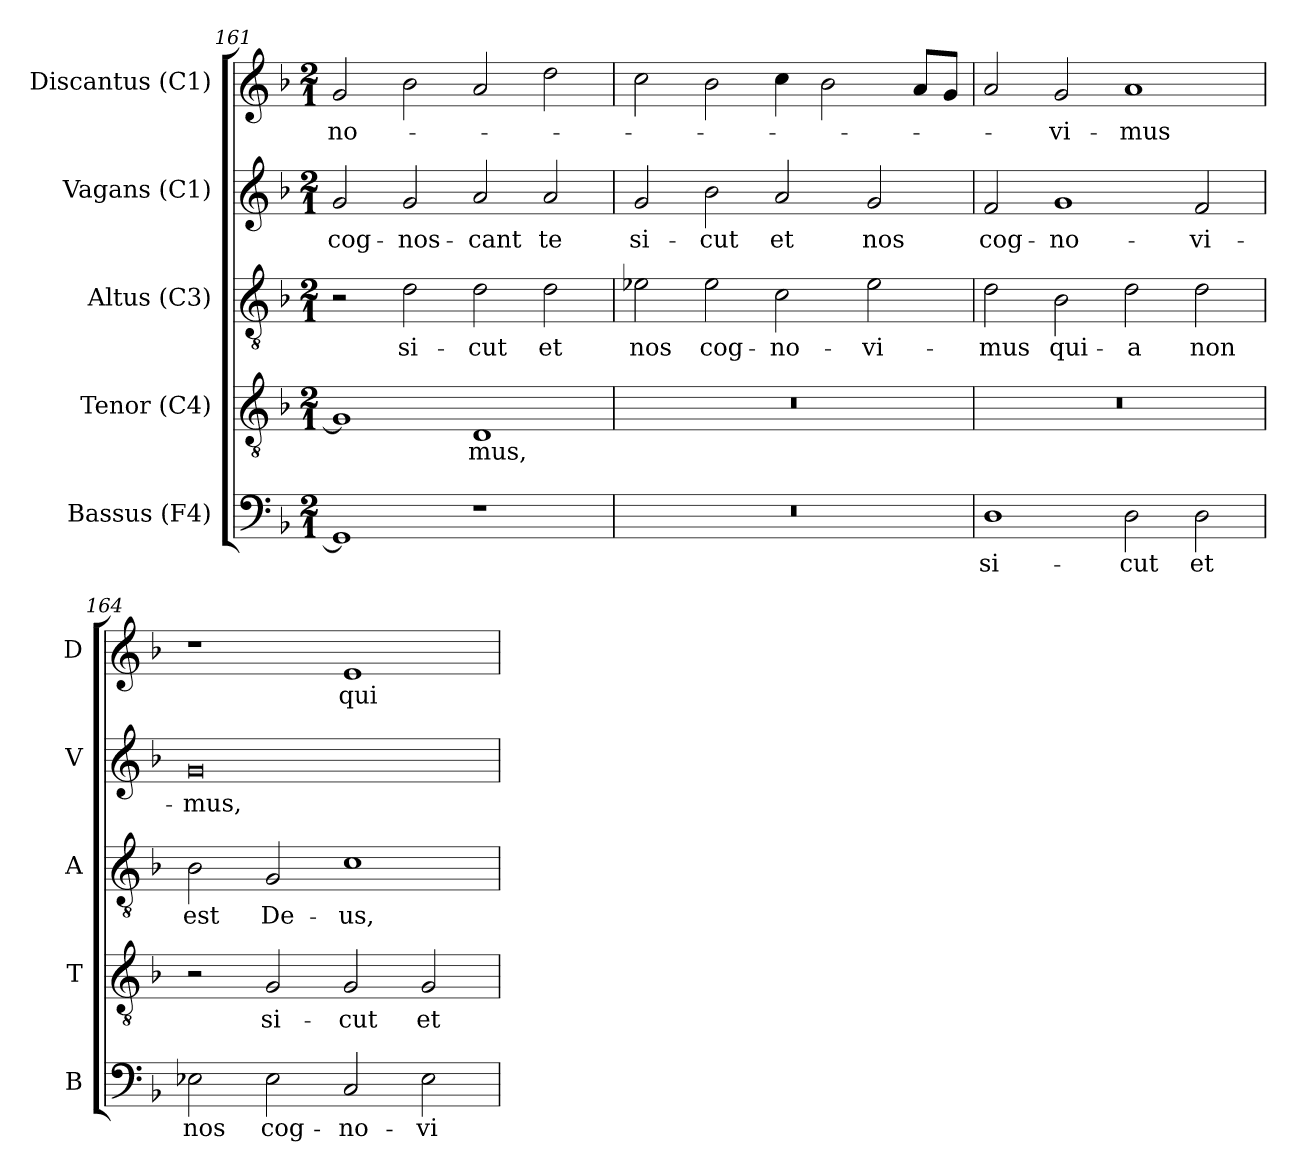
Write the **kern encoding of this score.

**kern	**text	**kern	**text	**kern	**text	**kern	**text	**kern	**text
*part5	*part5	*part4	*part4	*part3	*part3	*part2	*part2	*part1	*part1
*staff5	*staff5	*staff4	*staff4	*staff3	*staff3	*staff2	*staff2	*staff1	*staff1
*I"Bassus (F4)	*	*I"Tenor (C4)	*	*I"Altus (C3)	*	*I"Vagans (C1)	*	*I"Discantus (C1)	*
*I'B	*	*I'T	*	*I'A	*	*I'V	*	*I'D	*
*clefF4	*	*clefGv2	*	*clefGv2	*	*clefG2	*	*clefG2	*
*k[b-]	*	*k[b-]	*	*k[b-]	*	*k[b-]	*	*k[b-]	*
*F:	*	*F:	*	*F:	*	*F:	*	*F:	*
*M2/1	*	*M2/1	*	*M2/1	*	*M2/1	*	*M2/1	*
=161	=161	=161	=161	=161	=161	=161	=161	=161	=161
!	!	!	!	!	!	!	!LO:LY:b:color=#000000	!	!
!	!	!	!	!	!	!	!	!	!LO:LY:b:color=#000000
1GGi]	.	1Gi]	.	2r	.	2gi/	cog-	2gi/	-no-
!	!	!	!	!	!LO:LY:b:color=#000000	!	!	!	!
!	!	!	!	!	!	!	!LO:LY:b:color=#000000	!	!
.	.	.	.	2di\	si-	2gi/	-nos-	2b-i\	.
!	!	!	!LO:LY:b:color=#000000	!	!	!	!	!	!
!	!	!	!	!	!LO:LY:b:color=#000000	!	!	!	!
!	!	!	!	!	!	!	!LO:LY:b:color=#000000	!	!
1r	.	1Di	-mus,	2di\	-cut	2ai/	-cant	2ai/	.
!	!	!	!	!	!LO:LY:b:color=#000000	!	!	!	!
!	!	!	!	!	!	!	!LO:LY:b:color=#000000	!	!
.	.	.	.	2di\	et	2ai/	te	2ddi\	.
=162	=162	=162	=162	=162	=162	=162	=162	=162	=162
!LO:N:vis=1	!	!LO:N:vis=1	!	!	!	!	!	!	!
!	!	!	!	!	!LO:LY:b:color=#000000	!	!	!	!
!	!	!	!	!	!	!	!LO:LY:b:color=#000000	!	!
0r	.	0r	.	2e-i\	nos	2gi/	si-	2cci\	.
!	!	!	!	!	!LO:LY:b:color=#000000	!	!	!	!
!	!	!	!	!	!	!	!LO:LY:b:color=#000000	!	!
.	.	.	.	2e-i\	cog-	2b-i\	-cut	2b-i\	.
!	!	!	!	!	!LO:LY:b:color=#000000	!	!	!	!
!	!	!	!	!	!	!	!LO:LY:b:color=#000000	!	!
.	.	.	.	2ci\	-no-	2ai/	et	4cci\	.
.	.	.	.	.	.	.	.	2b-i\	.
!	!	!	!	!	!LO:LY:b:color=#000000	!	!	!	!
!	!	!	!	!	!	!	!LO:LY:b:color=#000000	!	!
.	.	.	.	2e-i\	-vi-	2gi/	nos	.	.
.	.	.	.	.	.	.	.	8ai/L	.
.	.	.	.	.	.	.	.	8gi/J	.
=163	=163	=163	=163	=163	=163	=163	=163	=163	=163
!	!LO:LY:b:color=#000000	!LO:N:vis=1	!	!	!	!	!	!	!
!	!	!	!	!	!LO:LY:b:color=#000000	!	!	!	!
!	!	!	!	!	!	!	!LO:LY:b:color=#000000	!	!
1Di	si-	0r	.	2di\	-mus	2fi/	cog-	2ai/	.
!	!	!	!	!	!LO:LY:b:color=#000000	!	!	!	!
!	!	!	!	!	!	!	!LO:LY:b:color=#000000	!	!
!	!	!	!	!	!	!	!	!	!LO:LY:b:color=#000000
.	.	.	.	2B-i\	qui-	1gi	-no-	2gi/	-vi-
!	!LO:LY:b:color=#000000	!	!	!	!	!	!	!	!
!	!	!	!	!	!LO:LY:b:color=#000000	!	!	!	!
!	!	!	!	!	!	!	!	!	!LO:LY:b:color=#000000
2Di\	-cut	.	.	2di\	-a	.	.	1ai	-mus
!	!LO:LY:b:color=#000000	!	!	!	!	!	!	!	!
!	!	!	!	!	!LO:LY:b:color=#000000	!	!	!	!
!	!	!	!	!	!	!	!LO:LY:b:color=#000000	!	!
2Di\	et	.	.	2di\	non	2fi/	-vi-	.	.
!!LO:PB:g=z
=164	=164	=164	=164	=164	=164	=164	=164	=164	=164
!	!LO:LY:b:color=#000000	!	!	!	!	!	!	!	!
!	!	!	!	!	!LO:LY:b:color=#000000	!	!	!	!
!	!	!	!	!	!	!	!LO:LY:b:color=#000000	!	!
2E-i\	nos	2r	.	2B-i\	est	0gi	-mus,	1r	.
!	!LO:LY:b:color=#000000	!	!	!	!	!	!	!	!
!	!	!	!LO:LY:b:color=#000000	!	!	!	!	!	!
!	!	!	!	!	!LO:LY:b:color=#000000	!	!	!	!
2E-i\	cog-	2Gi/	si-	2Gi/	De-	.	.	.	.
!	!LO:LY:b:color=#000000	!	!	!	!	!	!	!	!
!	!	!	!LO:LY:b:color=#000000	!	!	!	!	!	!
!	!	!	!	!	!LO:LY:b:color=#000000	!	!	!	!
!	!	!	!	!	!	!	!	!	!LO:LY:b:color=#000000
2Ci/	-no-	2Gi/	-cut	1ci	-us,	.	.	1ei	qui-
!	!LO:LY:b:color=#000000	!	!	!	!	!	!	!	!
!	!	!	!LO:LY:b:color=#000000	!	!	!	!	!	!
2E-i\	-vi-	2Gi/	et	.	.	.	.	.	.
=	=	=	=	=	=	=	=	=	=
*-	*-	*-	*-	*-	*-	*-	*-	*-	*-
